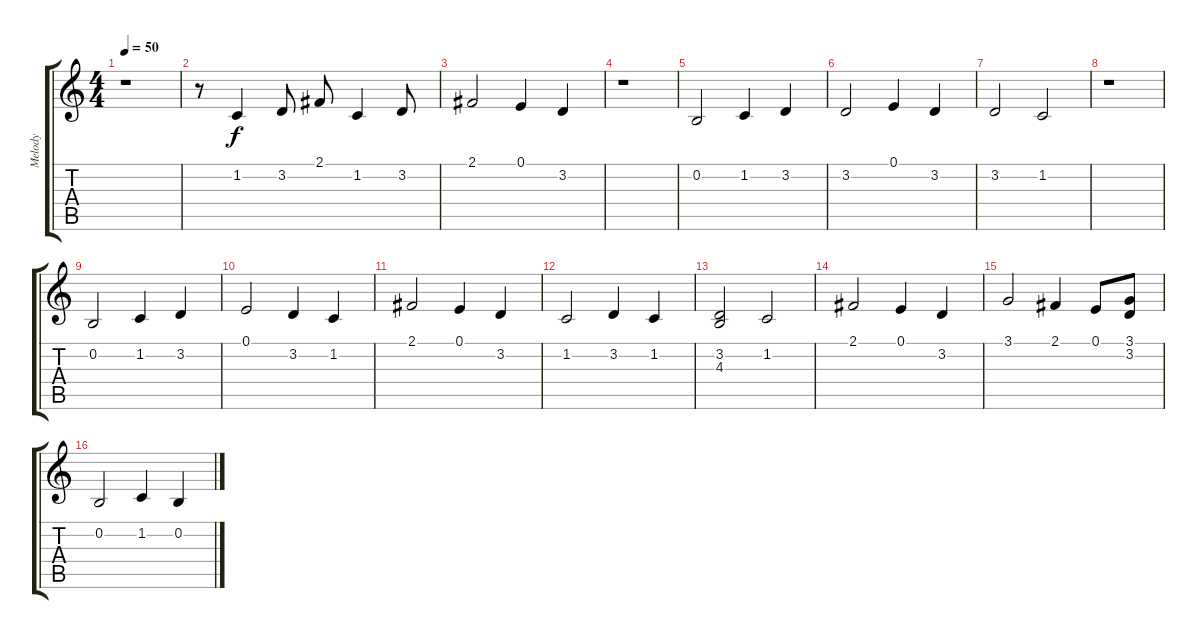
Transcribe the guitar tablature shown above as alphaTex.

\track ("Melody" "Melody") {instrument synthstrings2}
\staff {score tabs}
\tuning (E4 B3 G3 D3 A2 E2) {hide}
\ts (4 4)
\tempo 50
\clef g2
\ks c
r.1{dy f instrument synthstrings2} |
r.8 1.2.4 3.2.8 2.1.8 1.2.4 3.2.8 |
2.1.2 0.1.4 3.2.4 |
r.1 |
0.2.2 1.2.4 3.2.4 |
3.2.2 0.1.4 3.2.4 |
3.2.2 1.2.2 |
r.1 |
0.2.2 1.2.4 3.2.4 |
0.1.2 3.2.4 1.2.4 |
2.1.2 0.1.4 3.2.4 |
1.2.2 3.2.4 1.2.4 |
(3.2 4.3).2 1.2.2 |
2.1.2 0.1.4 3.2.4 |
3.1.2 2.1.4 0.1.8 (3.1 3.2).8 |
0.2.2 1.2.4 0.2.4
